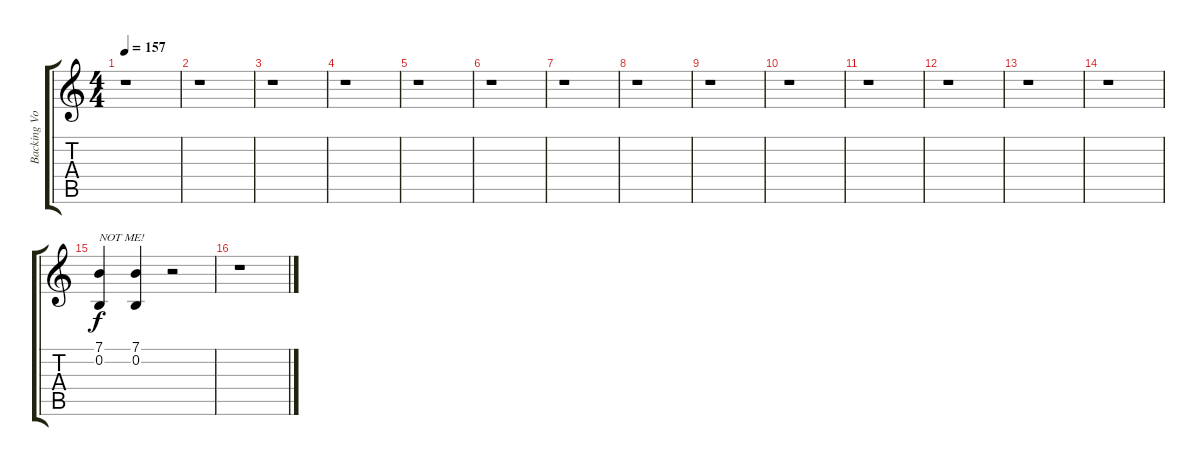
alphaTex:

\track ("Backing Vocals" "Backing Vo") {instrument tenorsax}
\staff {score tabs}
\tuning (E4 B3 G3 D3 A2 E2) {hide}
\ts (4 4)
\tempo 157
\clef g2
\ks c
r.1{dy fff} |
r.1 |
r.1 |
r.1 |
r.1 |
r.1 |
r.1 |
r.1 |
r.1 |
r.1 |
r.1 |
r.1 |
r.1 |
r.1 |
(7.1 0.2).4{txt "NOT ME!" dy f} (7.1 0.2).4 r.2 |
r.1
